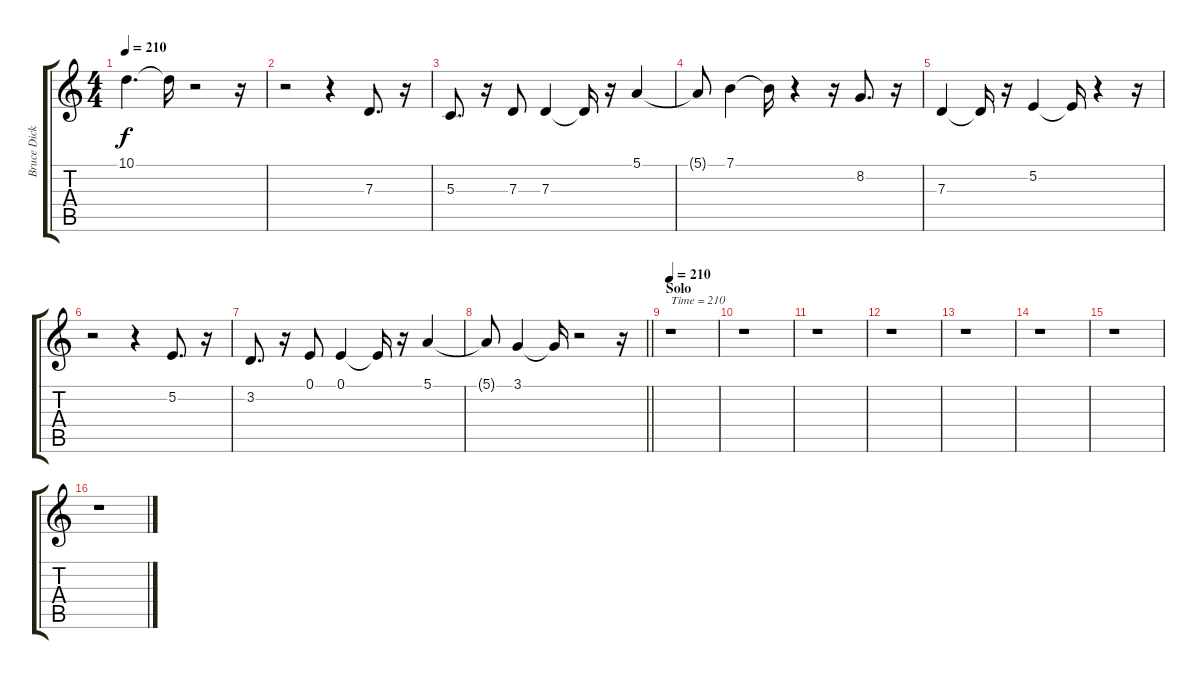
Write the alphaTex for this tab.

\track ("Bruce Dickinson" "Bruce Dick") {instrument choiraahs}
\staff {score tabs}
\tuning (E4 B3 G3 D3 A2 E2) {hide}
\ts (4 4)
\tempo 210
\clef g2
\ks c
10.1.4{d dy f} 10.1{t}.16 r.2 r.16 |
r.2 r.4 7.3.8{d} r.16 |
5.3.8{d} r.16 7.3.8 7.3.4 7.3{t}.16 r.16 5.1.4 |
5.1{t}.8 7.1.4 7.1{t}.16 r.4 r.16 8.2.8{d} r.16 |
7.3.4 7.3{t}.16 r.16 5.2.4 5.2{t}.16 r.4 r.16 |
r.2 r.4 5.2.8{d} r.16 |
3.2.8{d} r.16 0.1.8 0.1.4 0.1{t}.16 r.16 5.1.4 |
\barLineRight lightlight
5.1{t}.8 3.1.4 3.1{t}.16 r.2 r.16 |
\section ("" "Solo")
\tempo 210
r.1{txt "Time = 210"} |
r.1 |
r.1 |
r.1 |
r.1 |
r.1 |
r.1 |
r.1
